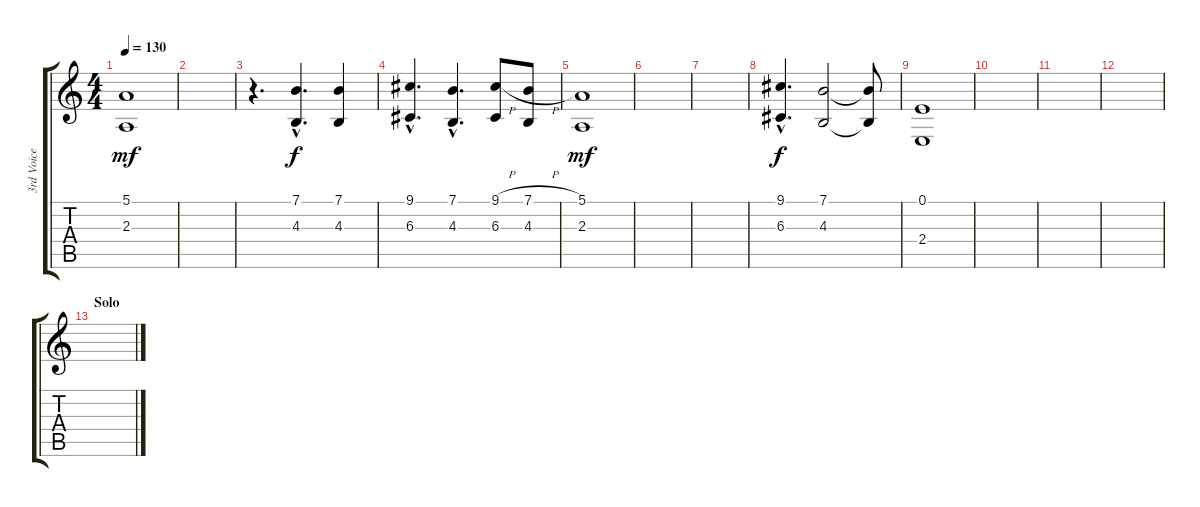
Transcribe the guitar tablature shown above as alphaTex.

\track ("3rd Voice (Rod)" "3rd Voice ") {instrument bassoon}
\staff {score tabs}
\tuning (E4 B3 G3 D3 A2 E2) {hide}
\ts (4 4)
\tempo 130
\clef g2
\ks c
(5.1 2.3).1{dy mf} |
|
r.4{d} (7.1{hac} 4.3{hac}).4{d dy f} (7.1 4.3).4 |
(9.1{hac} 6.3{hac}).4{d} (7.1{hac} 4.3{hac}).4{d} (9.1{h} 6.3).8 (7.1{h} 4.3).8 |
(5.1 2.3).1{dy mf} |
|
|
(9.1{hac} 6.3{hac}).4{d dy f} (7.1 4.3).2 (7.1{t} 4.3{t}).8 |
(0.1 2.4).1 |
|
|
|
\section ("" "Solo")
